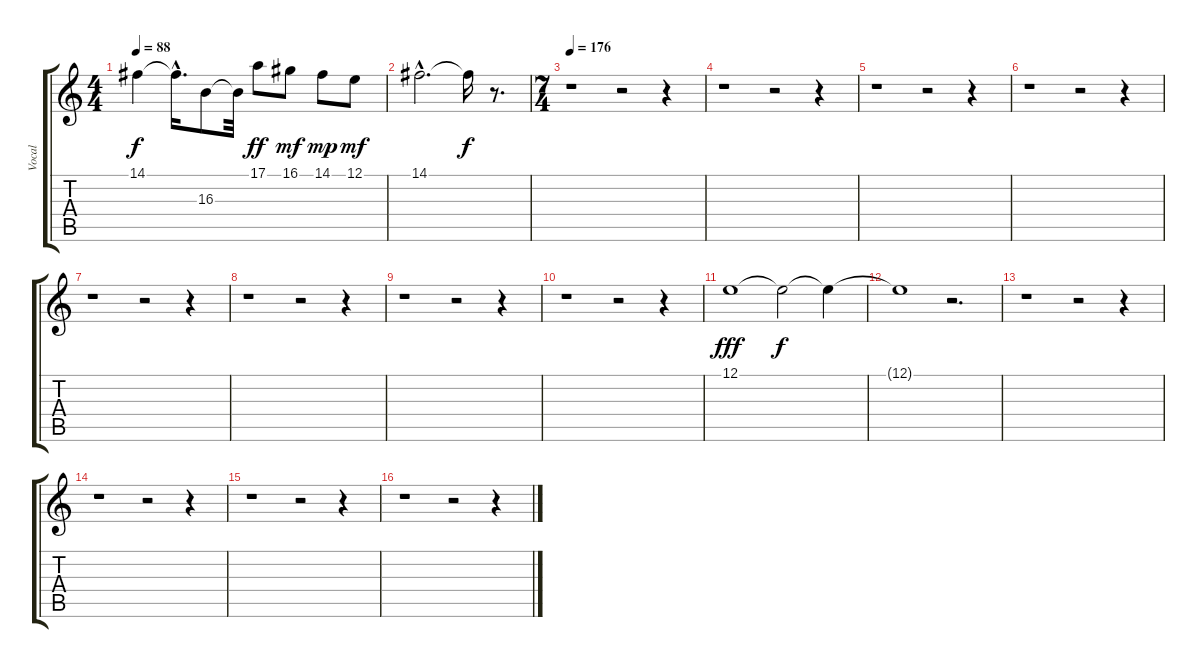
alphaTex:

\track ("Vocal" "Vocal") {instrument flute}
\staff {score tabs}
\tuning (E4 B3 G3 D3 A2 E2) {hide}
\ts (4 4)
\tempo 88
\clef g2
\ks c
14.1{t}.4{dy f} 14.1{hac t}.16{d} 16.3.8 16.3{t}.32 17.1.8{dy ff} 16.1.8{dy mf} 14.1.8{dy mp} 12.1.8{dy mf} |
14.1{hac}.2{d} 14.1{t}.16{dy f} r.8{d} |
\ts (7 4)
\tempo 176
r.1 r.2 r.4 |
r.1 r.2 r.4 |
r.1 r.2 r.4 |
r.1 r.2 r.4 |
r.1 r.2 r.4 |
r.1 r.2 r.4 |
r.1 r.2 r.4 |
r.1 r.2 r.4 |
12.1.1{dy fff volume 1} 12.1{t}.2{dy f} 12.1{t}.4 |
12.1{t}.1 r.2{d} |
r.1 r.2 r.4 |
r.1 r.2 r.4 |
r.1 r.2 r.4 |
r.1 r.2 r.4
